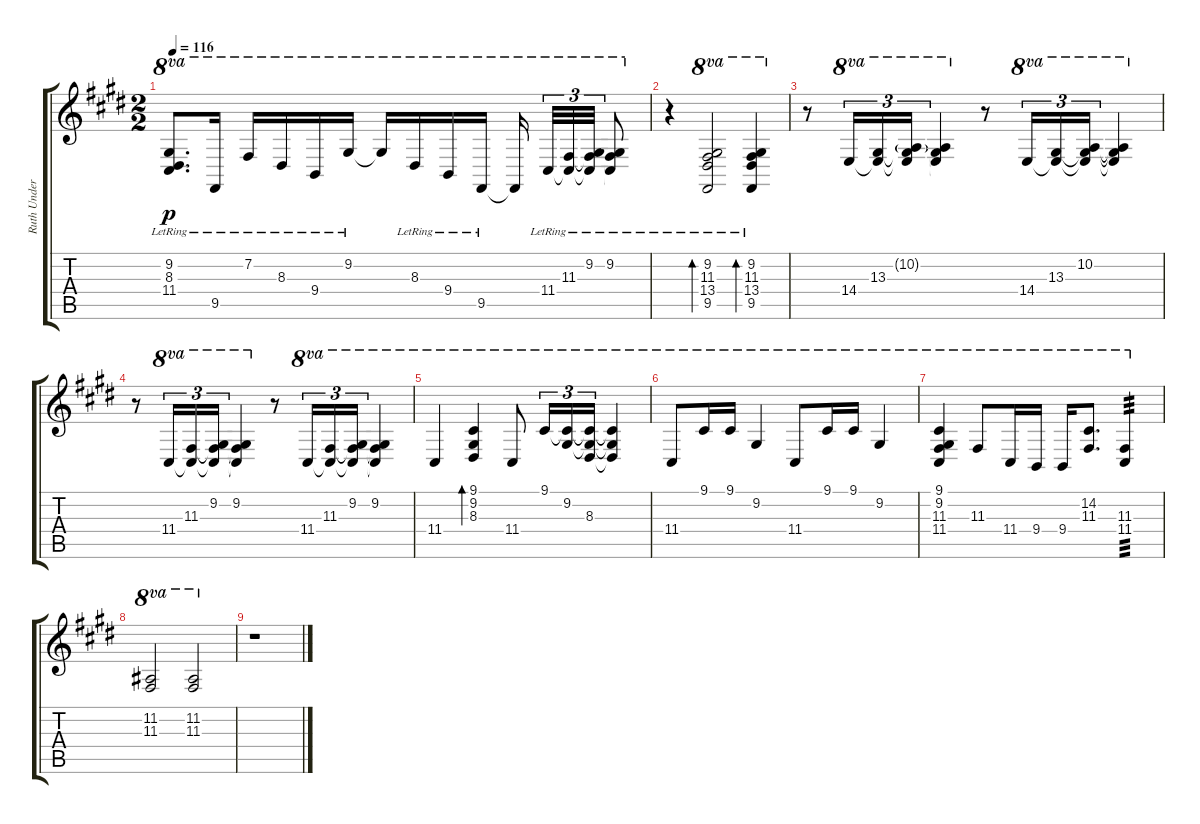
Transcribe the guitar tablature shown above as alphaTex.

\track ("Ruth Underwood - Marimba" "Ruth Under") {instrument marimba}
\staff {score tabs}
\tuning (E4 B3 G3 D3 A2 E2) {hide}
\ts (2 2)
\tempo 116
\clef g2
\ks c#minor
(9.2{lr} 8.3{lr} 11.4{lr}).8{d ot 8va dy p} 9.5{lr}.16{ot 8va} 7.2{lr}.16{ot 8va} 8.3{lr}.16{ot 8va} 9.4{lr}.16{ot 8va} 9.2{lr}.16{ot 8va} 9.2{t}.16{ot 8va} 8.3{lr}.16{ot 8va} 9.4{lr}.16{ot 8va} 9.5{lr}.16{ot 8va} 9.5{t}.16{ot 8va beam splitsecondary} 11.4{lr}.32{tu (3 2) ot 8va} (11.3{lr} 11.4{t}).32{tu (3 2) ot 8va} (9.2{lr} 11.3{t} 11.4{t}).32{tu (3 2) ot 8va} (9.2{lr} 11.3{t} 11.4{t}).8{ot 8va} |
r.4 (9.2{lr} 11.3{lr} 13.4{lr} 9.5{lr}).2{bd 30 ot 8va} (9.2{lr} 11.3{lr} 13.4{lr} 9.5{lr}).4{bd 30 ot 8va} |
r.8 14.4.16{tu (3 2) ot 8va} (13.3 14.4{t}).16{tu (3 2) ot 8va} (10.2{g} 13.3{t} 14.4{t}).16{tu (3 2) ot 8va} (10.2{t} 13.3{t} 14.4{t}).4{ot 8va} r.8 14.4.16{tu (3 2) ot 8va} (13.3 14.4{t}).16{tu (3 2) ot 8va} (10.2 13.3{t} 14.4{t}).16{tu (3 2) ot 8va} (10.2{t} 13.3{t} 14.4{t}).4{ot 8va} |
r.8 11.4.16{tu (3 2) ot 8va} (11.3 11.4{t}).16{tu (3 2) ot 8va} (9.2 11.3{t} 11.4{t}).16{tu (3 2) ot 8va} (9.2 11.3{t} 11.4{t}).4{ot 8va} r.8 11.4.16{tu (3 2) ot 8va} (11.3 11.4{t}).16{tu (3 2) ot 8va} (9.2 11.3{t} 11.4{t}).16{tu (3 2) ot 8va} (9.2 11.3{t} 11.4{t}).4{ot 8va} |
11.4.4{ot 8va} (9.1 9.2 8.3).4{bd 30 ot 8va} 11.4.8{ot 8va} 9.1.16{tu (3 2) ot 8va} (9.1{t} 9.2).16{tu (3 2) ot 8va} (9.1{t} 9.2{t} 8.3).16{tu (3 2) ot 8va} (9.1{t} 9.2{t} 8.3{t}).4{ot 8va} |
11.4.8{ot 8va} 9.1.16{ot 8va} 9.1.16{ot 8va} 9.2.4{ot 8va} 11.4.8{ot 8va} 9.1.16{ot 8va} 9.1.16{ot 8va} 9.2.4{ot 8va} |
(9.1 9.2 11.3 11.4).4{ot 8va} 11.3.8{ot 8va} 11.4.16{ot 8va} 9.4.16{ot 8va} 9.4.16{ot 8va} (14.2 11.3).8{d ot 8va} (11.3 11.4).4{ot 8va tp 3} |
(11.2 11.3).2{ot 8va} (11.2 11.3).2{ot 8va} |
r.1
